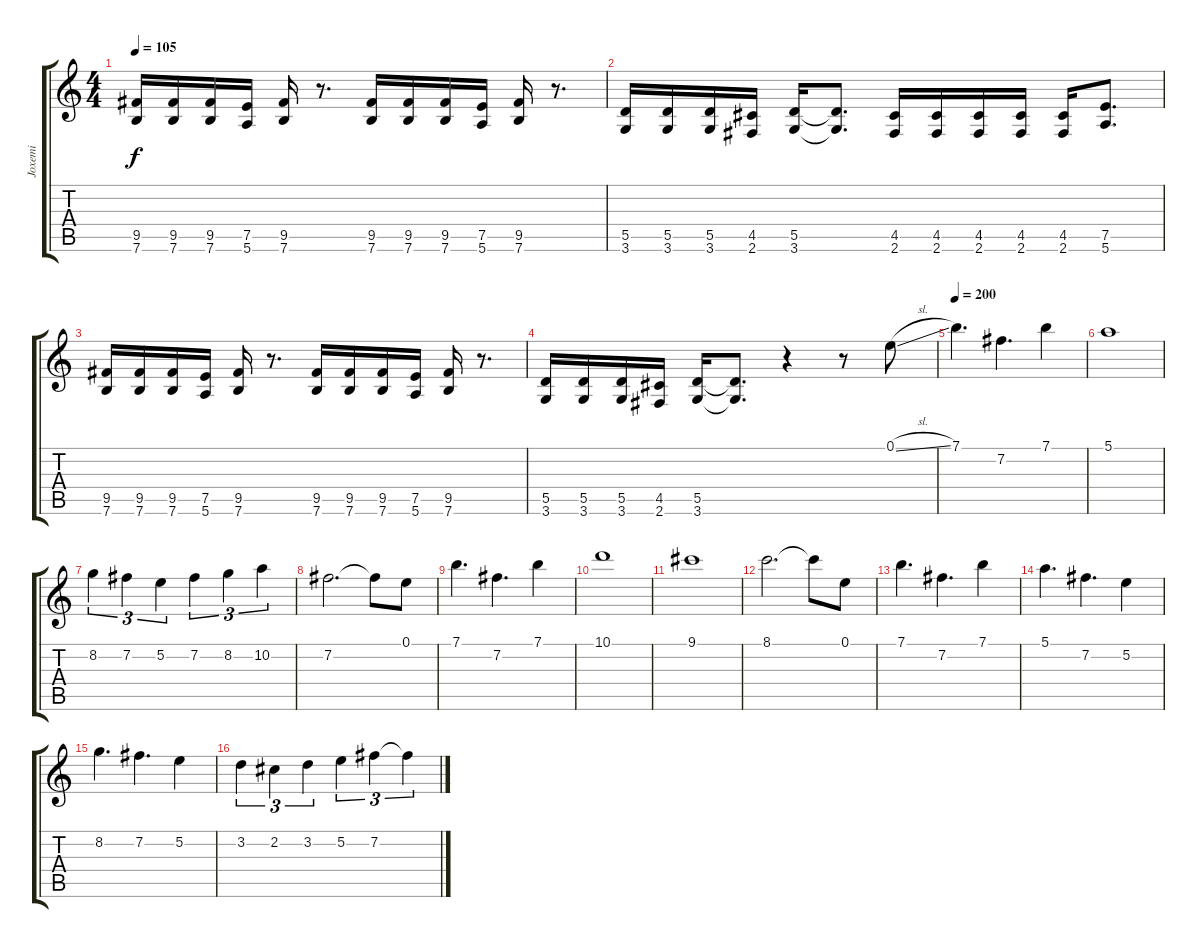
\track ("Joxemi" "Joxemi") {instrument distortionguitar}
\staff {score tabs}
\tuning (E4 B3 G3 D3 A2 E2) {hide}
\ts (4 4)
\tempo 105
\clef g2
\ks c
(9.5 7.6).16{dy f} (9.5 7.6).16 (9.5 7.6).16 (7.5 5.6).16 (9.5 7.6).16 r.8{d} (9.5 7.6).16 (9.5 7.6).16 (9.5 7.6).16 (7.5 5.6).16 (9.5 7.6).16 r.8{d} |
(5.5 3.6).16 (5.5 3.6).16 (5.5 3.6).16 (4.5 2.6).16 (5.5 3.6).16 (5.5{t} 3.6{t}).8{d} (4.5 2.6).16 (4.5 2.6).16 (4.5 2.6).16 (4.5 2.6).16 (4.5 2.6).16 (7.5 5.6).8{d} |
(9.5 7.6).16 (9.5 7.6).16 (9.5 7.6).16 (7.5 5.6).16 (9.5 7.6).16 r.8{d} (9.5 7.6).16 (9.5 7.6).16 (9.5 7.6).16 (7.5 5.6).16 (9.5 7.6).16 r.8{d} |
(5.5 3.6).16 (5.5 3.6).16 (5.5 3.6).16 (4.5 2.6).16 (5.5 3.6).16 (5.5{t} 3.6{t}).8{d} r.4 r.8 0.1{sl}.8{volume 15} |
\tempo 200
7.1.4{d volume 15} 7.2.4{d} 7.1.4 |
5.1.1 |
8.2.4{tu (3 2)} 7.2.4{tu (3 2)} 5.2.4{tu (3 2)} 7.2.4{tu (3 2)} 8.2.4{tu (3 2)} 10.2.4{tu (3 2)} |
7.2.2{d} 7.2{t}.8 0.1.8 |
7.1.4{d} 7.2.4{d} 7.1.4 |
10.1.1 |
9.1.1 |
8.1.2{d} 8.1{t}.8 0.1.8 |
7.1.4{d} 7.2.4{d} 7.1.4 |
5.1.4{d} 7.2.4{d} 5.2.4 |
8.2.4{d} 7.2.4{d} 5.2.4 |
3.2.4{tu (3 2)} 2.2.4{tu (3 2)} 3.2.4{tu (3 2)} 5.2.4{tu (3 2)} 7.2.4{tu (3 2)} 7.2{t}.4{tu (3 2)}
